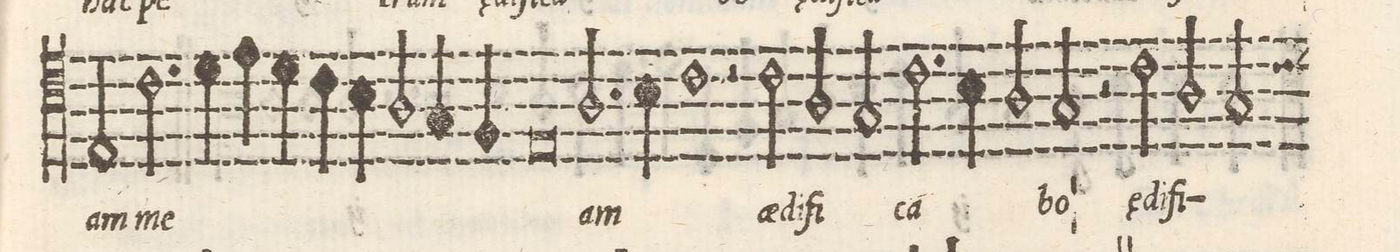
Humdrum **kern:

**kern	**text
*I"TENOR	*
*clefC4	*
*k[]	*
*met(C|)	*
*M2/1	*
2E/	-am
2.c\	me-
4d\	.
=61-	=61-
4e\	.
4d\	.
4c\	.
4B\	.
2A/	.
4G/	.
4Fny/	.
=62-	=62-
0E	.
=63-	=63-
2.A/	-am
4B\	.
1c	.
=64-	=64-
2r	.
2c\	ae-
2A/	-di-
2G/	-fi-
=65-	=65-
2.c\	-ca-
4B\	.
2A/	.
2G/	-bo
=66-	=66-
2r	.
2c\	ę-
2A/	-di-
2G/	-fi-
*custos:c	*
=67-	=67-
*-	*-
